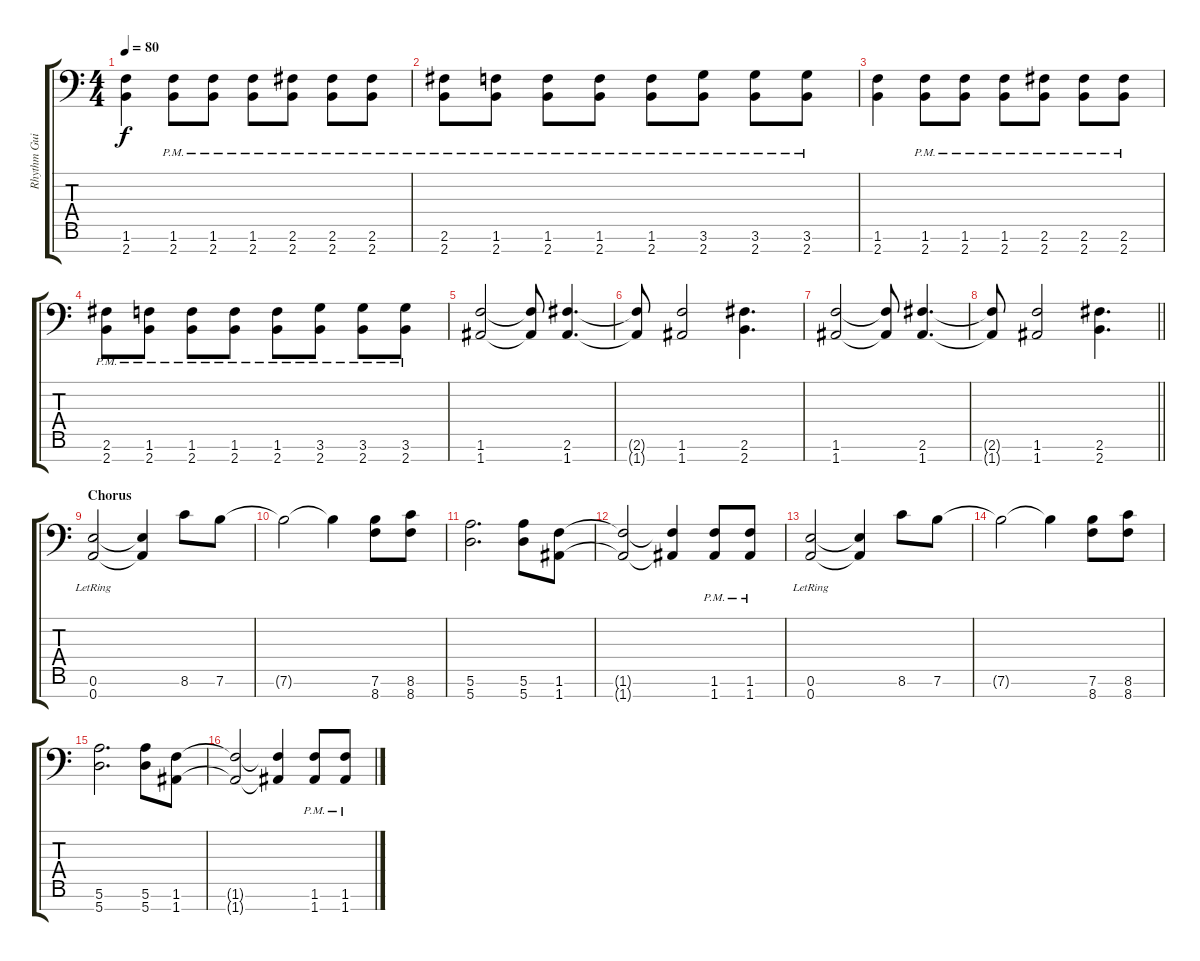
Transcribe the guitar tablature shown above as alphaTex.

\track ("Rhythm Guitar 1" "Rhythm Gui") {instrument distortionguitar}
\staff {score tabs}
\tuning (E4 B3 G3 D3 A2 E2 A1) {hide}
\ts (4 4)
\tempo 80
\clef f4
\ks c
(1.6 2.7).4{dy f} (1.6{pm} 2.7{pm}).8 (1.6{pm} 2.7{pm}).8 (1.6{pm} 2.7{pm}).8 (2.6{pm} 2.7{pm}).8 (2.6{pm} 2.7{pm}).8 (2.6{pm} 2.7{pm}).8 |
(2.6{pm} 2.7{pm}).8 (1.6{pm} 2.7{pm}).8 (1.6{pm} 2.7{pm}).8 (1.6{pm} 2.7{pm}).8 (1.6{pm} 2.7{pm}).8 (3.6{pm} 2.7{pm}).8 (3.6{pm} 2.7{pm}).8 (3.6{pm} 2.7{pm}).8 |
(1.6 2.7).4 (1.6{pm} 2.7{pm}).8 (1.6{pm} 2.7{pm}).8 (1.6{pm} 2.7{pm}).8 (2.6{pm} 2.7{pm}).8 (2.6{pm} 2.7{pm}).8 (2.6{pm} 2.7{pm}).8 |
(2.6{pm} 2.7{pm}).8 (1.6{pm} 2.7{pm}).8 (1.6{pm} 2.7{pm}).8 (1.6{pm} 2.7{pm}).8 (1.6{pm} 2.7{pm}).8 (3.6{pm} 2.7{pm}).8 (3.6{pm} 2.7{pm}).8 (3.6{pm} 2.7{pm}).8 |
(1.6 1.7).2 (1.6{t} 1.7{t}).8 (2.6 1.7).4{d} |
(2.6{t} 1.7{t}).8 (1.6 1.7).2 (2.6 2.7).4{d} |
(1.6 1.7).2 (1.6{t} 1.7{t}).8 (2.6 1.7).4{d} |
\barLineRight lightlight
(2.6{t} 1.7{t}).8 (1.6 1.7).2 (2.6 2.7).4{d} |
\section ("" "Chorus")
(0.6 0.7{lr}).2 (0.6{t} 0.7{t}).4 8.6.8 7.6.8 |
7.6{t}.2 7.6{t}.4 (7.6 8.7).8 (8.6 8.7).8 |
(5.6 5.7).2{d} (5.6 5.7).8 (1.6 1.7).8 |
(1.6{t} 1.7{t}).2 (1.6{t} 1.7{t}).4 (1.6{pm} 1.7{pm}).8 (1.6{pm} 1.7{pm}).8 |
(0.6 0.7{lr}).2 (0.6{t} 0.7{t}).4 8.6.8 7.6.8 |
7.6{t}.2 7.6{t}.4 (7.6 8.7).8 (8.6 8.7).8 |
(5.6 5.7).2{d} (5.6 5.7).8 (1.6 1.7).8 |
(1.6{t} 1.7{t}).2 (1.6{t} 1.7{t}).4 (1.6{pm} 1.7{pm}).8 (1.6{pm} 1.7{pm}).8
